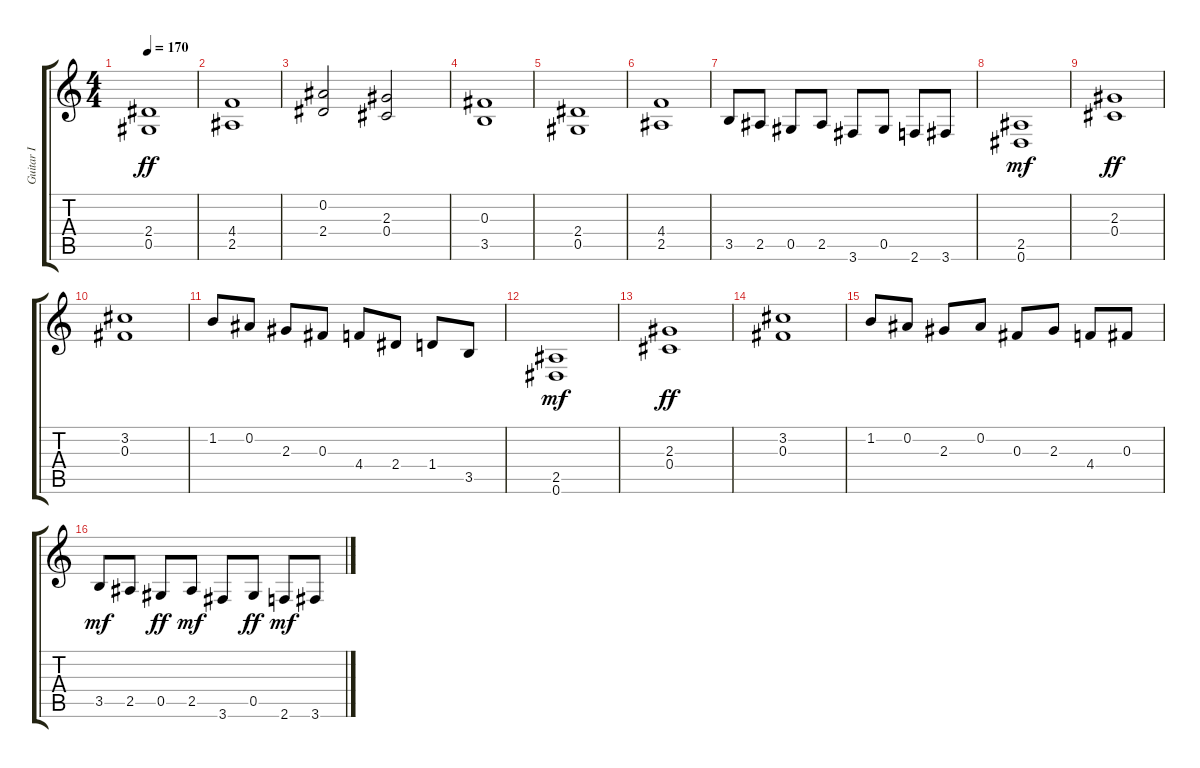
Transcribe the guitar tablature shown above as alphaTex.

\track ("Guitar I" "Guitar I") {instrument distortionguitar}
\staff {score tabs}
\tuning (Eb4 Bb3 Gb3 Db3 Ab2 Eb2) {hide}
\ts (4 4)
\tempo 170
\clef g2
\ks c
(2.4 0.5).1{dy ff} |
(4.4 2.5).1 |
(0.2 2.4).2 (2.3 0.4).2 |
(0.3 3.5).1 |
(2.4 0.5).1 |
(4.4 2.5).1 |
3.5.8 2.5.8 0.5.8 2.5.8 3.6.8 0.5.8 2.6.8 3.6.8 |
(2.5 0.6).1{dy mf} |
(2.3 0.4).1{dy ff} |
(3.2 0.3).1 |
1.2.8 0.2.8 2.3.8 0.3.8 4.4.8 2.4.8 1.4.8 3.5.8 |
(2.5 0.6).1{dy mf} |
(2.3 0.4).1{dy ff} |
(3.2 0.3).1 |
1.2.8 0.2.8 2.3.8 0.2.8 0.3.8 2.3.8 4.4.8 0.3.8 |
3.5.8{dy mf} 2.5.8 0.5.8{dy ff} 2.5.8{dy mf} 3.6.8 0.5.8{dy ff} 2.6.8{dy mf} 3.6.8
